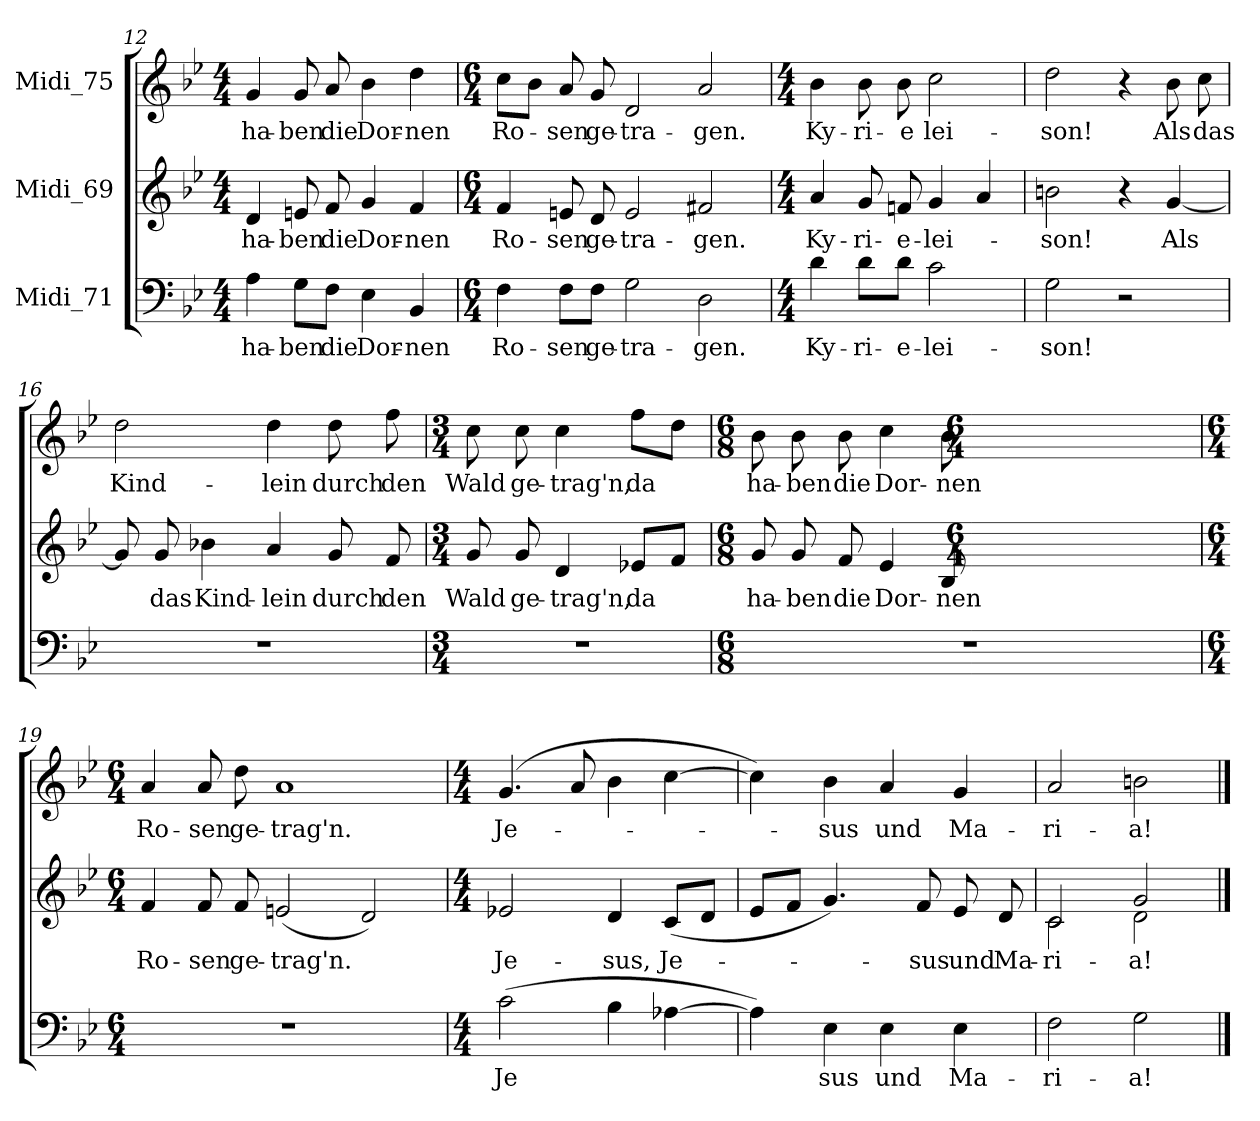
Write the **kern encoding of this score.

**kern	**text	**kern	**text	**kern	**text
*part3	*part3	*part2	*part2	*part1	*part1
*staff3	*staff3	*staff2	*staff2	*staff1	*staff1
*I"Midi_71	*	*I"Midi_69	*	*I"Midi_75	*
*clefF4	*	*clefG2	*	*clefG2	*
*k[b-e-]	*	*k[b-e-]	*	*k[b-e-]	*
*B-:	*	*B-:	*	*B-:	*
*M4/4	*	*M4/4	*	*M4/4	*
=12	=12	=12	=12	=12	=12
!	!LO:LY:b	!	!LO:LY:b	!	!LO:LY:b
4A	ha-	4d	ha-	4g	ha-
!	!LO:LY:b	!	!LO:LY:b	!	!LO:LY:b
8G\L	-ben	8en	-ben	8g	-ben
!	!LO:LY:b	!	!LO:LY:b	!	!LO:LY:b
8F\J	die	8f	die	8a	die
!	!LO:LY:b	!	!LO:LY:b	!	!LO:LY:b
4E-	Dor-	4g	Dor-	4b-	Dor-
!	!LO:LY:b	!	!LO:LY:b	!	!LO:LY:b
4BB-	-nen	4f	-nen	4dd	-nen
=13	=13	=13	=13	=13	=13
*M6/4	*	*M6/4	*	*M6/4	*
!	!LO:LY:b	!	!LO:LY:b	!	!LO:LY:b
4F	Ro-	4f	Ro-	8ccL	Ro-
.	.	.	.	8b-J	.
!	!LO:LY:b	!	!LO:LY:b	!	!LO:LY:b
8F\L	-sen	8en	-sen	8a	-sen
!	!LO:LY:b	!	!LO:LY:b	!	!LO:LY:b
8F\J	ge-	8d	ge-	8g	ge-
!	!LO:LY:b	!	!LO:LY:b	!	!LO:LY:b
2G	-tra-	2e	-tra-	2d	-tra-
!	!LO:LY:b	!	!LO:LY:b	!	!LO:LY:b
2D	-gen.	2f#X	-gen.	2a	-gen.
=14	=14	=14	=14	=14	=14
*M4/4	*	*M4/4	*	*M4/4	*
!	!LO:LY:b	!	!LO:LY:b	!	!LO:LY:b
4d	Ky-	4a	Ky-	4b-	Ky-
!	!LO:LY:b	!	!LO:LY:b	!	!LO:LY:b
8d\L	-ri-	8g	-ri-	8b-	-ri-
!	!LO:LY:b	!	!LO:LY:b	!	!LO:LY:b
8d\J	-e-	8fn	-e-	8b-	-e
!	!LO:LY:b	!	!LO:LY:b	!	!LO:LY:b
2c	-lei-	4g	-lei-	2cc	lei-
.	.	4a	.	.	.
!!LO:LB:g=z
=15	=15	=15	=15	=15	=15
!	!LO:LY:b	!	!LO:LY:b	!	!LO:LY:b
2G	-son!	2bn	-son!	2dd	-son!
2r	.	4r	.	4r	.
!	!	!	!LO:LY:b	!	!LO:LY:b
.	.	[4g	Als	8b-	Als
!	!	!	!	!	!LO:LY:b
.	.	.	.	8cc	das
=16	=16	=16	=16	=16	=16
!	!	!	!	!	!LO:LY:b
1r	.	8g]	.	2dd	Kind-
!	!	!	!LO:LY:b	!	!
.	.	8g	das	.	.
!	!	!	!LO:LY:b	!	!
.	.	4b-X	Kind-	.	.
!	!	!	!LO:LY:b	!	!LO:LY:b
.	.	4a	-lein	4dd	-lein
!	!	!	!LO:LY:b	!	!LO:LY:b
.	.	8g	durch	8dd	durch
!	!	!	!LO:LY:b	!	!LO:LY:b
.	.	8f	den	8ff	den
=17	=17	=17	=17	=17	=17
*M3/4	*	*M3/4	*	*M3/4	*
!LO:N:vis=1	!	!	!LO:LY:b	!	!LO:LY:b
2.r	.	8g	Wald	8cc	Wald
!	!	!	!LO:LY:b	!	!LO:LY:b
.	.	8g	ge-	8cc	ge-
!	!	!	!LO:LY:b	!	!LO:LY:b
.	.	4d	-trag'n,	4cc	-trag'n,
!	!	!	!LO:LY:b	!	!LO:LY:b
.	.	8e-XL	da	8ffL	da
.	.	8fJ	.	8ddJ	.
=18	=18	=18	=18	=18	=18
*M6/8	*	*M6/8	*	*M6/8	*
!LO:N:vis=1	!	!	!LO:LY:b	!	!LO:LY:b
2.r	.	8g	ha-	8b-	ha-
!	!	!	!LO:LY:b	!	!LO:LY:b
.	.	8g	-ben	8b-	-ben
!	!	!	!LO:LY:b	!	!LO:LY:b
.	.	8f	die	8b-	die
!	!	!	!LO:LY:b	!	!LO:LY:b
.	.	4e-	Dor-	4cc	Dor-
!	!	!	!LO:LY:b	!	!LO:LY:b
.	.	8B-	-nen	8b-	-nen
*M6/4	*	*M6/4	*	*M6/4	*
!!LO:LB:g=z
=19	=19	=19	=19	=19	=19
*M6/4	*	*M6/4	*	*M6/4	*
!LO:N:vis=1	!	!	!LO:LY:b	!	!LO:LY:b
*	*	*^	*	*	*
1.r	.	4f/	2ryy	Ro-	4a	Ro-
!	!	!	!	!LO:LY:b	!	!LO:LY:b
.	.	8f/	.	-sen	8a	-sen
!	!	!	!	!LO:LY:b	!	!LO:LY:b
.	.	8f/	.	ge-	8dd	ge-
!	!	!	!	!LO:LY:b	!	!LO:LY:b
.	.	(<2en/	2ryy	-trag'n.	1a	-trag'n.
.	.	2d/)	2ryy	.	.	.
=20	=20	=20	=20	=20	=20	=20
*M4/4	*	*M4/4	*	*	*M4/4	*
!	!LO:LY:b	!	!	!LO:LY:b	!	!LO:LY:b
(>2c	Je-	2e-X/	2ryy	Je-	(>4.g	Je-
.	.	.	.	.	8a	.
!	!	!	!	!LO:LY:b	!	!
4B-	.	4d/	2ryy	-sus,	4b-	.
!	!LO:LY:b	!	!	!LO:LY:b	!	!
[4A-X	---	(<8c/L	.	Je-	[4cc	.
.	.	8d/J	.	.	.	.
=21	=21	=21	=21	=21	=21	=21
4A-])	.	8e-/L	2ryy	.	4cc])	.
.	.	8f/J	.	.	.	.
!	!LO:LY:b	!	!	!	!	!LO:LY:b
4E-	-sus	4.g/)	.	.	4b-	-sus
!	!LO:LY:b	!	!	!	!	!LO:LY:b
4E-	und	.	2ryy	.	4a	und
!	!	!	!	!LO:LY:b	!	!
.	.	8f/	.	-sus	.	.
!	!LO:LY:b	!	!	!LO:LY:b	!	!LO:LY:b
4E-	Ma-	8e-/	.	und	4g	Ma-
!	!	!	!	!LO:LY:b	!	!
.	.	8d/	.	Ma-	.	.
=22	=22	=22	=22	=22	=22	=22
!	!LO:LY:b	!	!	!LO:LY:b	!	!LO:LY:b
2F	-ri-	2c/	2c\	-ri-	2a	-ri-
!	!LO:LY:b	!	!	!LO:LY:b	!	!LO:LY:b
2G	-a!	2g/	2d\	-a!	2bn	-a!
*	*	*v	*v	*	*	*
==	==	==	==	==	==
*-	*-	*-	*-	*-	*-
